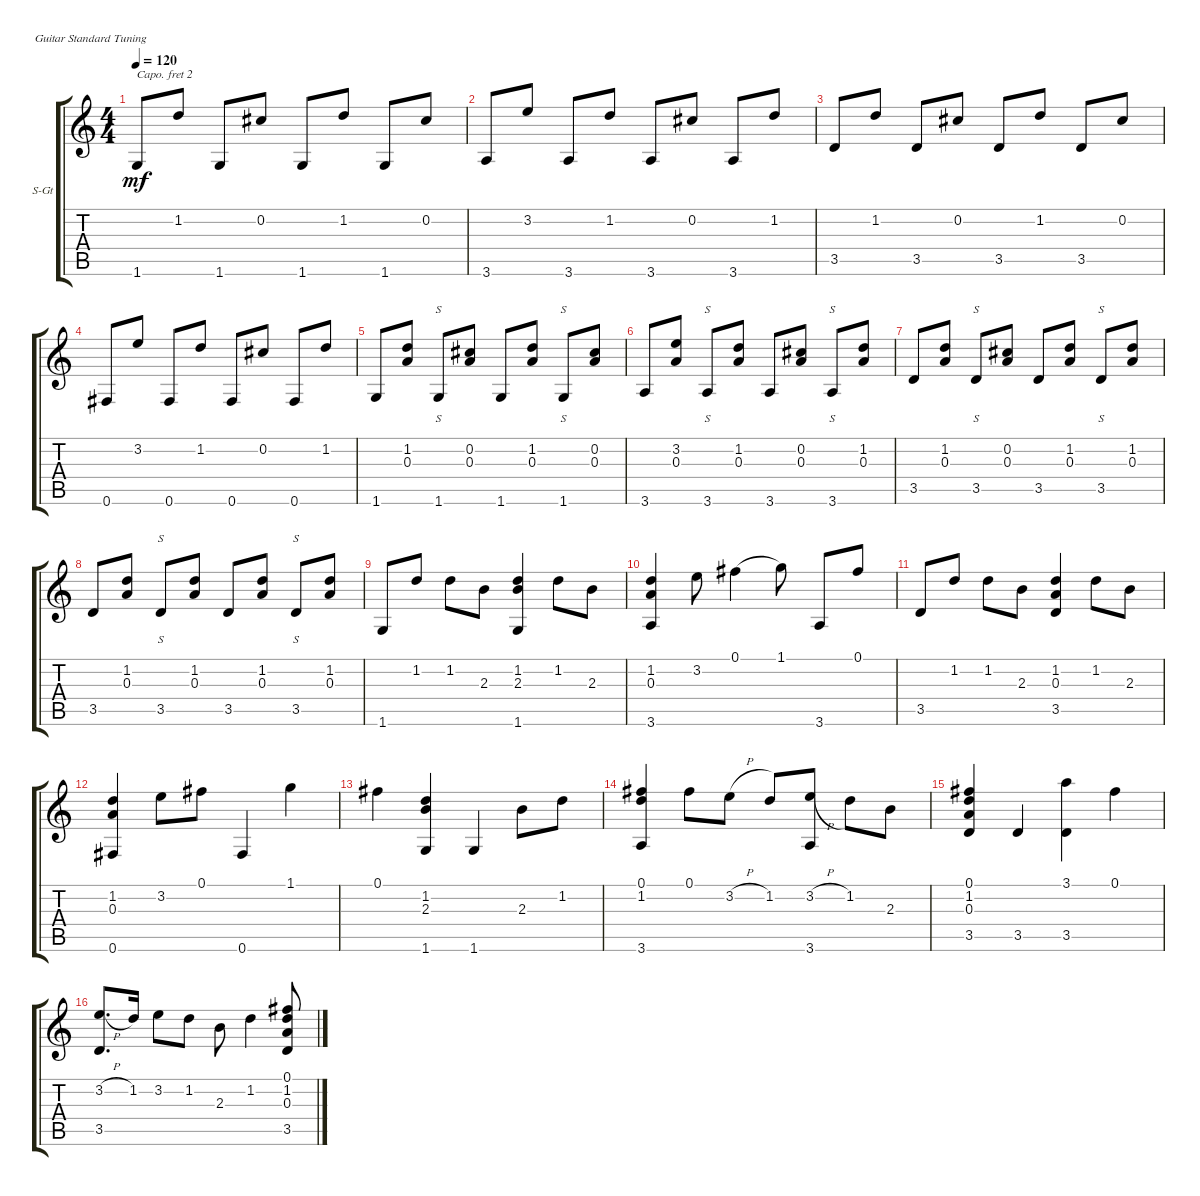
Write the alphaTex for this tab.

\defaultSystemsLayout 4
\bracketExtendMode groupsimilarinstruments
\firstSystemTrackNameOrientation horizontal
\otherSystemsTrackNameOrientation horizontal
\track ("Steel Guitar" "S-Gt") {instrument acousticguitarsteel}
\staff {score tabs}
\capo 2
\tuning (E4 B3 G3 D3 A2 E2)
\ts (4 4)
\tempo 120
\clef g2
\ks c
1.6.8{dy mf instrument acousticguitarsteel} 1.2.8 1.6.8 0.2.8 1.6.8 1.2.8 1.6.8 0.2.8 |
3.6.8 3.2.8 3.6.8 1.2.8 3.6.8 0.2.8 3.6.8 1.2.8 |
3.5.8 1.2.8 3.5.8 0.2.8 3.5.8 1.2.8 3.5.8 0.2.8 |
0.6.8 3.2.8 0.6.8 1.2.8 0.6.8 0.2.8 0.6.8 1.2.8 |
1.6.8 (1.2 0.3).8 1.6.8{s} (0.2 0.3).8 1.6.8 (1.2 0.3).8 1.6.8{s} (0.2 0.3).8 |
3.6.8 (3.2 0.3).8 3.6.8{s} (1.2 0.3).8 3.6.8 (0.2 0.3).8 3.6.8{s} (1.2 0.3).8 |
3.5.8 (1.2 0.3).8 3.5.8{s} (0.2 0.3).8 3.5.8 (1.2 0.3).8 3.5.8{s} (1.2 0.3).8 |
3.5.8 (1.2 0.3).8 3.5.8{s} (0.3 1.2).8 3.5.8 (1.2 0.3).8 3.5.8{s} (1.2 0.3).8 |
1.6.8 1.2.8 1.2.8 2.3.8 (1.2 2.3 1.6).4 1.2.8 2.3.8 |
(3.6 0.3 1.2).4 3.2.8 0.1.4{legatoorigin} 1.1.8 3.6.8 0.1.8 |
3.5.8 1.2.8 1.2.8 2.3.8 (3.5 0.3 1.2).4 1.2.8 2.3.8 |
(0.6 0.3 1.2).4 3.2.8 0.1.8 0.6.4 1.1.4 |
0.1.4 (1.6 2.3 1.2).4 1.6.4 2.3.8 1.2.8 |
(3.6 1.2 0.1).4 0.1.8 3.2{h}.8 1.2.8 (3.2{h} 3.6).8 1.2.8 2.3.8 |
(3.5 1.2 0.1 0.3).4 3.5.4 (3.5 3.1).4 0.1.4 |
(3.5 3.2{h}).8{d} 1.2.16 3.2.8 1.2.8 2.3.8 1.2.4 (3.5 1.2 0.1 0.3).8
